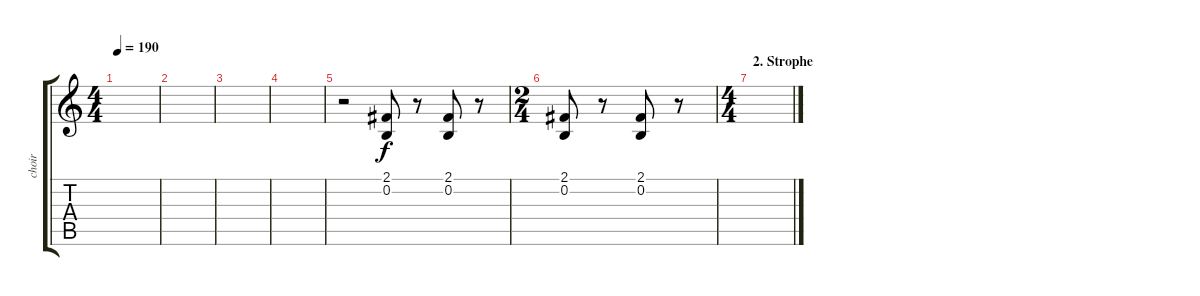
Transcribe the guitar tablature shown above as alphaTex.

\track ("choir" "choir") {instrument pad4choir}
\staff {score tabs}
\tuning (E4 B3 G3 D3 A2 E2) {hide}
\ts (4 4)
\tempo 190
\clef g2
\ks c
|
|
|
|
r.2 (2.1 0.2).8 r.8 (2.1 0.2).8 r.8 |
\ts (2 4)
\section ("" "")
(2.1 0.2).8 r.8 (2.1 0.2).8 r.8 |
\ts (4 4)
\section ("" "2. Strophe")
